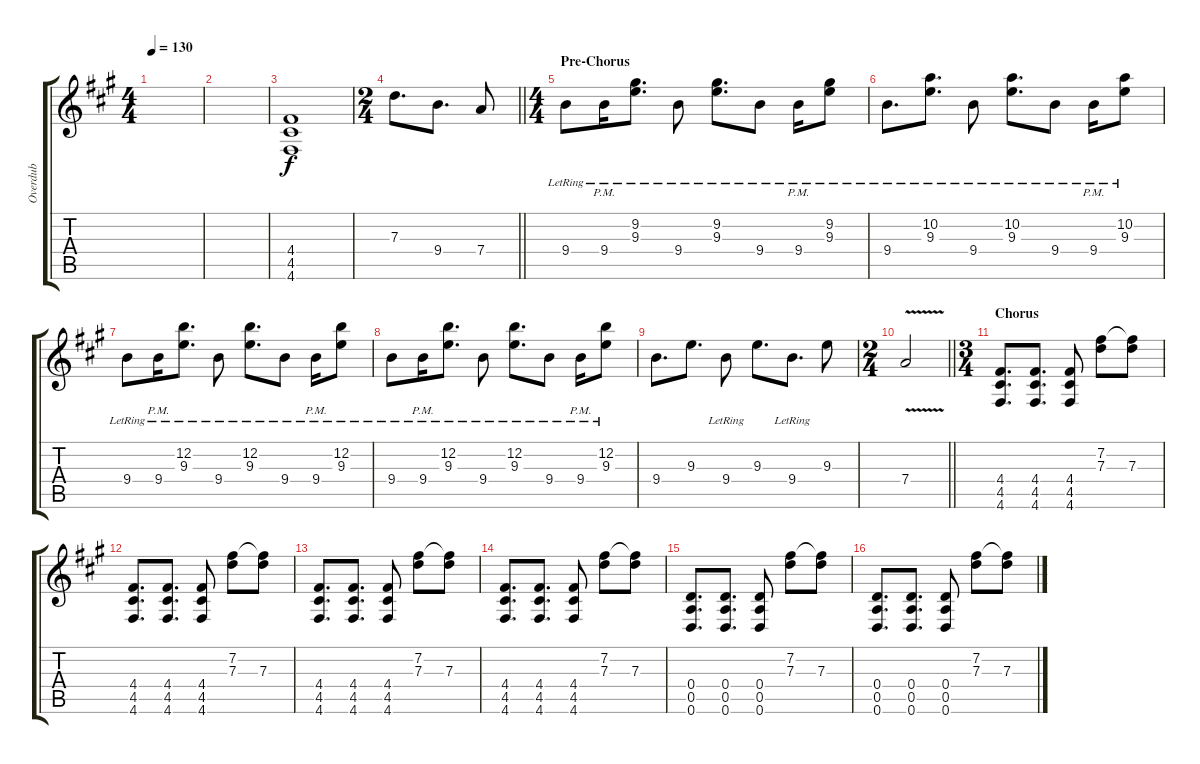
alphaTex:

\track ("Overdub" "Overdub") {instrument overdrivenguitar}
\staff {score tabs}
\tuning (E4 B3 G3 D3 A2 D2) {hide}
\ts (4 4)
\tempo 130
\clef g2
\ks f#minor
|
|
(4.4{t} 4.5{t} 4.6{t}).1 |
\ts (2 4)
\barLineRight lightlight
7.3.8{d} 9.4.8{d} 7.4.8 |
\ts (4 4)
\section ("" "Pre-Chorus")
9.4{lr}.8{volume 7} 9.4{pm lr}.16 (9.2{lr} 9.3{lr}).8{d} 9.4{lr}.8 (9.2{lr} 9.3{lr}).8{d} 9.4{lr}.8 9.4{pm lr}.16 (9.2{lr} 9.3{lr}).8 |
9.4{lr}.8{d} (10.2{lr} 9.3{lr}).8{d} 9.4{lr}.8 (10.2{lr} 9.3{lr}).8{d} 9.4{lr}.8 9.4{pm lr}.16 (10.2{lr} 9.3{lr}).8 |
9.4{lr}.8 9.4{pm lr}.16 (12.2{lr} 9.3{lr}).8{d} 9.4{lr}.8 (12.2{lr} 9.3{lr}).8{d} 9.4{lr}.8 9.4{pm lr}.16 (12.2{lr} 9.3{lr}).8 |
9.4{lr}.8 9.4{pm lr}.16 (12.2{lr} 9.3{lr}).8{d} 9.4{lr}.8 (12.2{lr} 9.3{lr}).8{d} 9.4{lr}.8 9.4{pm lr}.16 (12.2{lr} 9.3{lr}).8 |
9.4.8{d} 9.3.8{d} 9.4{lr}.8 9.3.8{d} 9.4{lr}.8{d} 9.3.8 |
\ts (2 4)
\barLineRight lightlight
7.4{v}.2 |
\ts (3 4)
\section ("" "Chorus")
(4.4 4.5 4.6).8{d} (4.4 4.5 4.6).8{d} (4.4 4.5 4.6).8 (7.2 7.3).8 (7.2{t} 7.3).8 |
(4.4 4.5 4.6).8{d} (4.4 4.5 4.6).8{d} (4.4 4.5 4.6).8 (7.2 7.3).8 (7.2{t} 7.3).8 |
(4.4 4.5 4.6).8{d} (4.4 4.5 4.6).8{d} (4.4 4.5 4.6).8 (7.2 7.3).8 (7.2{t} 7.3).8 |
(4.4 4.5 4.6).8{d} (4.4 4.5 4.6).8{d} (4.4 4.5 4.6).8 (7.2 7.3).8 (7.2{t} 7.3).8 |
(0.4 0.5 0.6).8{d} (0.4 0.5 0.6).8{d} (0.4 0.5 0.6).8 (7.2 7.3).8 (7.2{t} 7.3).8 |
(0.4 0.5 0.6).8{d} (0.4 0.5 0.6).8{d} (0.4 0.5 0.6).8 (7.2 7.3).8 (7.2{t} 7.3).8
